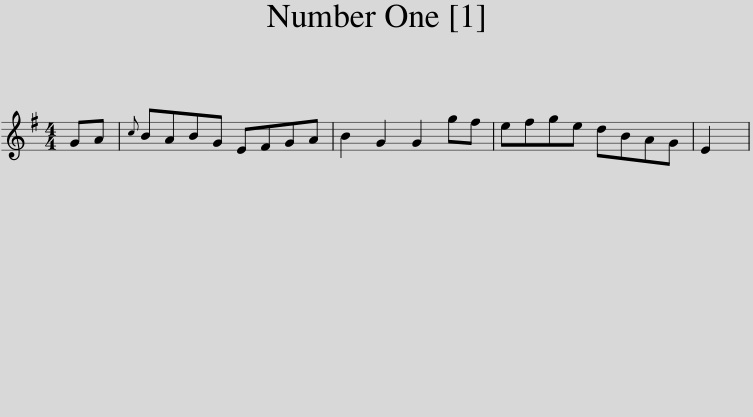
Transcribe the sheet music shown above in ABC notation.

X:1
L:1/8
M:4/4
I:linebreak $
K:Emin
V:1 treble
V:1
 GA |{c} BABG EFGA | B2 G2 G2 gf | efge dBAG | E2 | %5
